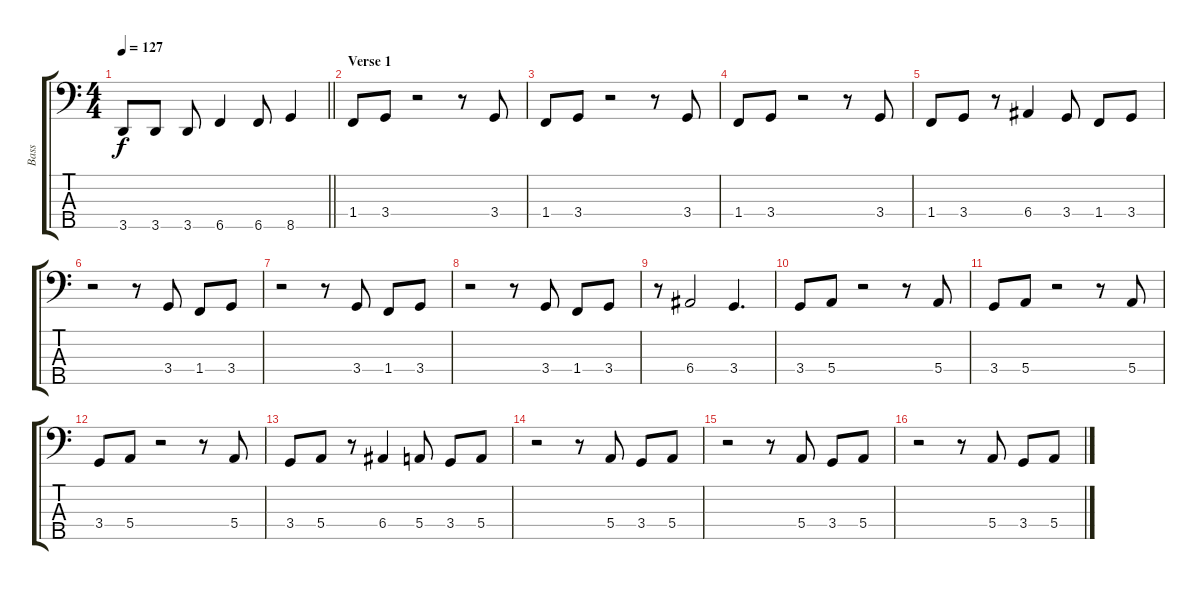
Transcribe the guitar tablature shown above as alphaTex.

\track ("Bass" "Bass") {instrument electricbassfinger}
\staff {score tabs}
\tuning (G2 D2 A1 E1 B0) {hide}
\ts (4 4)
\tempo 127
\clef f4
\barLineRight lightlight
\ks c
3.5.8{dy f} 3.5.8 3.5.8 6.5.4 6.5.8 8.5.4 |
\section ("" "Verse 1")
1.4.8 3.4.8 r.2 r.8 3.4.8 |
1.4.8 3.4.8 r.2 r.8 3.4.8 |
1.4.8 3.4.8 r.2 r.8 3.4.8 |
1.4.8 3.4.8 r.8 6.4.4 3.4.8 1.4.8 3.4.8 |
r.2 r.8 3.4.8 1.4.8 3.4.8 |
r.2 r.8 3.4.8 1.4.8 3.4.8 |
r.2 r.8 3.4.8 1.4.8 3.4.8 |
r.8 6.4.2 3.4.4{d} |
3.4.8 5.4.8 r.2 r.8 5.4.8 |
3.4.8 5.4.8 r.2 r.8 5.4.8 |
3.4.8 5.4.8 r.2 r.8 5.4.8 |
3.4.8 5.4.8 r.8 6.4.4 5.4.8 3.4.8 5.4.8 |
r.2 r.8 5.4.8 3.4.8 5.4.8 |
r.2 r.8 5.4.8 3.4.8 5.4.8 |
r.2 r.8 5.4.8 3.4.8 5.4.8
